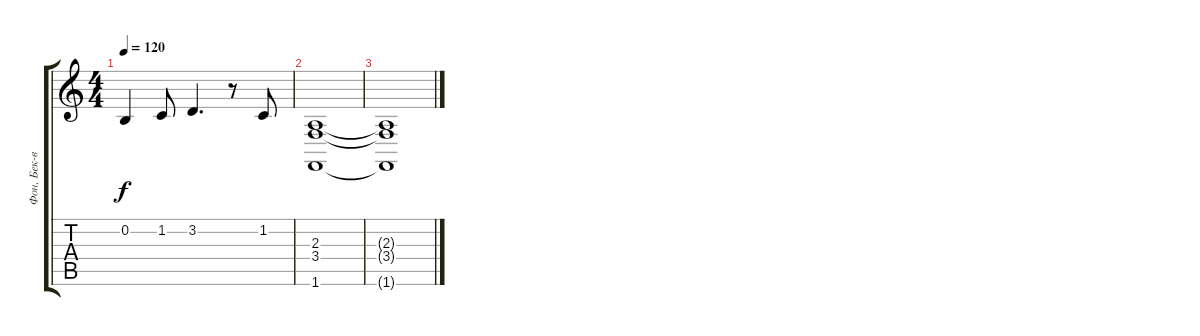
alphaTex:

\track ("Фон, Бек-вокал" "Фон, Бек-в") {instrument stringensemble1}
\staff {score tabs}
\tuning (E4 B3 G3 D3 A2 E2) {hide}
\ts (4 4)
\tempo 120
\clef g2
\ks c
0.2.4{dy f} 1.2.8 3.2.4{d} r.8 1.2.8 |
(2.3 3.4 1.6).1{volume 0} |
(2.3{t} 3.4{t} 1.6{t}).1
